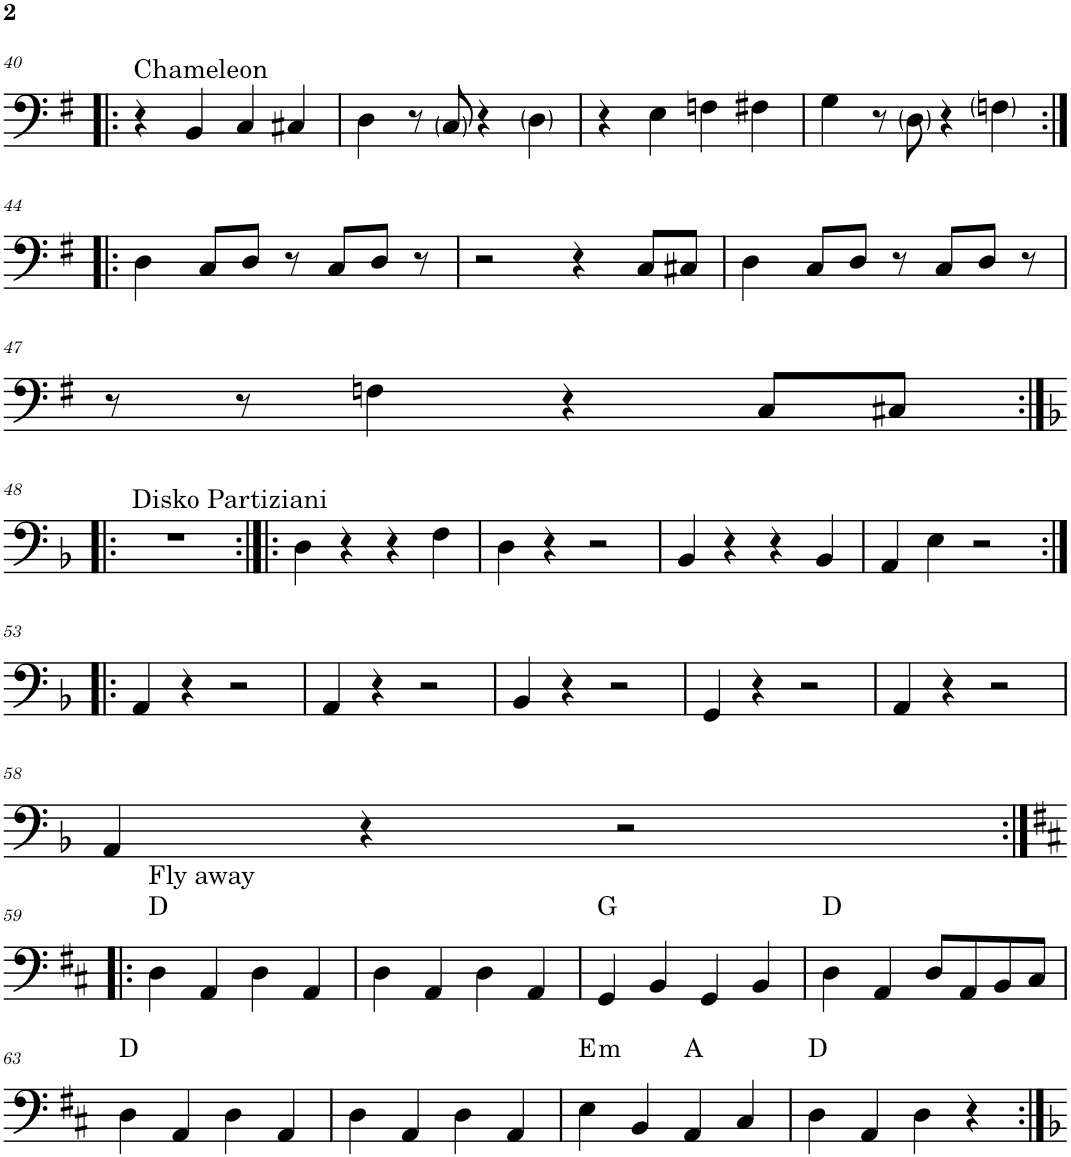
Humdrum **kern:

**kern	**harte
*part1	*part1
*staff1	*
*I"Euphonium	*
*I'Euph.	*
!!LO:PB:g=z
*clefF4	*
*k[f#]	*
*M4/4	*
=40!|:	=40!|:
!LO:TX:a:t=Chameleon	!
4r	.
4BB/	.
4C/	.
4C#X/	.
=41	=41
4D\	.
8r	.
8C/	.
4r	.
4D\	.
=42	=42
4r	.
4E\	.
4Fn\	.
4F#X\	.
=43	=43
4G\	.
8r	.
8D\	.
4r	.
4Fn\	.
!!LO:LB:g=z
=44:|!|:	=44:|!|:
4D\	.
8C/L	.
8D/J	.
8r	.
8C/L	.
8D/J	.
8r	.
=45	=45
2r	.
4r	.
8C/L	.
8C#X/J	.
=46	=46
4D\	.
8C/L	.
8D/J	.
8r	.
8C/L	.
8D/J	.
8r	.
!!LO:LB:g=z
=47	=47
8r	.
8r	.
4Fn\	.
4r	.
8C/L	.
8C#X/J	.
!!LO:LB:g=z
=48:|!|:	=48:|!|:
*k[b-]	*
!LO:TX:a:t=Disko Partiziani	!
1r	.
=49:|!|:	=49:|!|:
4D\	.
4r	.
4r	.
4F\	.
=50	=50
4D\	.
4r	.
2r	.
=51	=51
4BB-/	.
4r	.
4r	.
4BB-/	.
=52	=52
4AA/	.
4E\	.
2r	.
!!LO:LB:g=z
=53:|!|:	=53:|!|:
4AA/	.
4r	.
2r	.
=54	=54
4AA/	.
4r	.
2r	.
=55	=55
4BB-/	.
4r	.
2r	.
=56	=56
4GG/	.
4r	.
2r	.
=57	=57
4AA/	.
4r	.
2r	.
!!LO:LB:g=z
=58	=58
4AA/	.
4r	.
2r	.
!!LO:LB:g=z
=59:|!|:	=59:|!|:
*k[f#c#]	*
!LO:TX:a:t=Fly away	!
4D\	D:maj
4AA/	.
4D\	.
4AA/	.
=60	=60
4D\	.
4AA/	.
4D\	.
4AA/	.
=61	=61
4GG/	G:maj
4BB/	.
4GG/	.
4BB/	.
=62	=62
4D\	D:maj
4AA/	.
8D/L	.
8AA/	.
8BB/	.
8C#/J	.
!!LO:LB:g=z
=63	=63
4D\	D:maj
4AA/	.
4D\	.
4AA/	.
=64	=64
4D\	.
4AA/	.
4D\	.
4AA/	.
=65	=65
!	!LO:H:kt=m
4E\	E:min
4BB/	.
4AA/	A:maj
4C#/	.
=66	=66
4D\	D:maj
4AA/	.
4D\	.
4r	.
=:|!	=:|!
*-	*-
